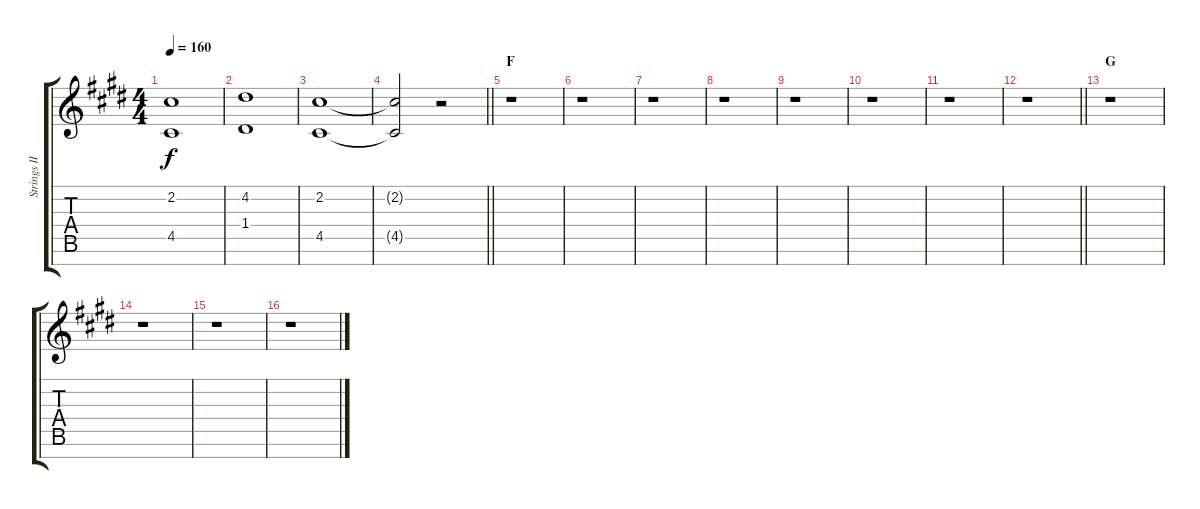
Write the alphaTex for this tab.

\track ("Strings II" "Strings II") {instrument stringensemble1}
\staff {score tabs}
\tuning (E5 B4 G4 D4 A3 E3 B2) {hide}
\ts (4 4)
\tempo 160
\clef g2
\ks e
(2.2 4.5).1{dy f} |
(4.2 1.4).1 |
(2.2 4.5).1 |
\barLineRight lightlight
(2.2{t} 4.5{t}).2 r.2 |
\section ("" "F")
r.1 |
r.1 |
r.1 |
r.1 |
r.1 |
r.1 |
r.1 |
\barLineRight lightlight
r.1 |
\section ("" "G")
r.1 |
r.1 |
r.1 |
r.1
